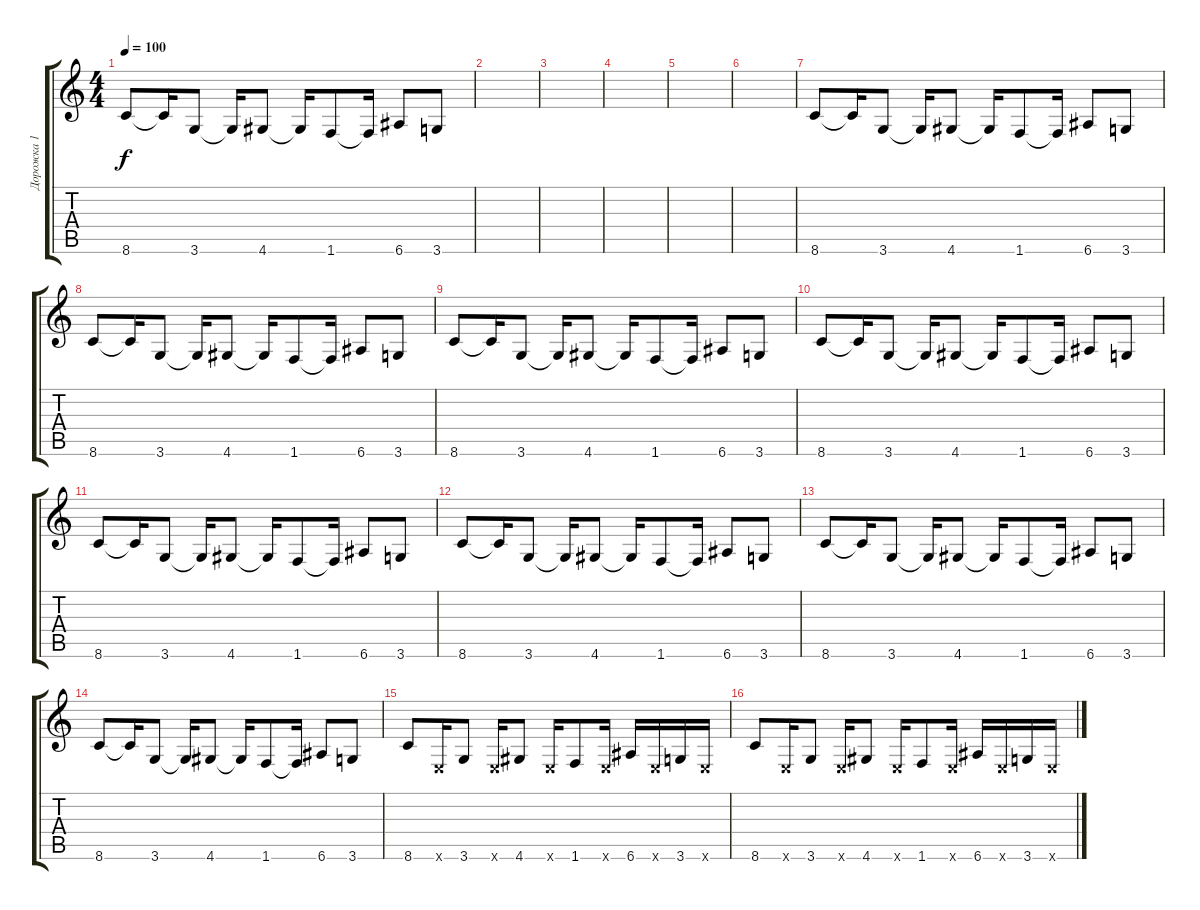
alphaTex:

\track ("Дорожка 1" "Дорожка 1") {instrument distortionguitar}
\staff {score tabs}
\tuning (E4 B3 G3 D3 A2 E2) {hide}
\ts (4 4)
\tempo 100
\clef g2
\ks c
8.6.8{dy f} 8.6{t}.16 3.6.8 3.6{t}.16 4.6.8 4.6{t}.16 1.6.8 1.6{t}.16 6.6.8 3.6.8 |
|
|
|
|
|
8.6.8 8.6{t}.16 3.6.8 3.6{t}.16 4.6.8 4.6{t}.16 1.6.8 1.6{t}.16 6.6.8 3.6.8 |
8.6.8 8.6{t}.16 3.6.8 3.6{t}.16 4.6.8 4.6{t}.16 1.6.8 1.6{t}.16 6.6.8 3.6.8 |
8.6.8 8.6{t}.16 3.6.8 3.6{t}.16 4.6.8 4.6{t}.16 1.6.8 1.6{t}.16 6.6.8 3.6.8 |
8.6.8 8.6{t}.16 3.6.8 3.6{t}.16 4.6.8 4.6{t}.16 1.6.8 1.6{t}.16 6.6.8 3.6.8 |
8.6.8 8.6{t}.16 3.6.8 3.6{t}.16 4.6.8 4.6{t}.16 1.6.8 1.6{t}.16 6.6.8 3.6.8 |
8.6.8 8.6{t}.16 3.6.8 3.6{t}.16 4.6.8 4.6{t}.16 1.6.8 1.6{t}.16 6.6.8 3.6.8 |
8.6.8 8.6{t}.16 3.6.8 3.6{t}.16 4.6.8 4.6{t}.16 1.6.8 1.6{t}.16 6.6.8 3.6.8 |
8.6.8 8.6{t}.16 3.6.8 3.6{t}.16 4.6.8 4.6{t}.16 1.6.8 1.6{t}.16 6.6.8 3.6.8 |
8.6.8 0.6{x}.16 3.6.8 0.6{x}.16 4.6.8 0.6{x}.16 1.6.8 0.6{x}.16 6.6.16 0.6{x}.16 3.6.16 0.6{x}.16 |
8.6.8 0.6{x}.16 3.6.8 0.6{x}.16 4.6.8 0.6{x}.16 1.6.8 0.6{x}.16 6.6.16 0.6{x}.16 3.6.16 0.6{x}.16
